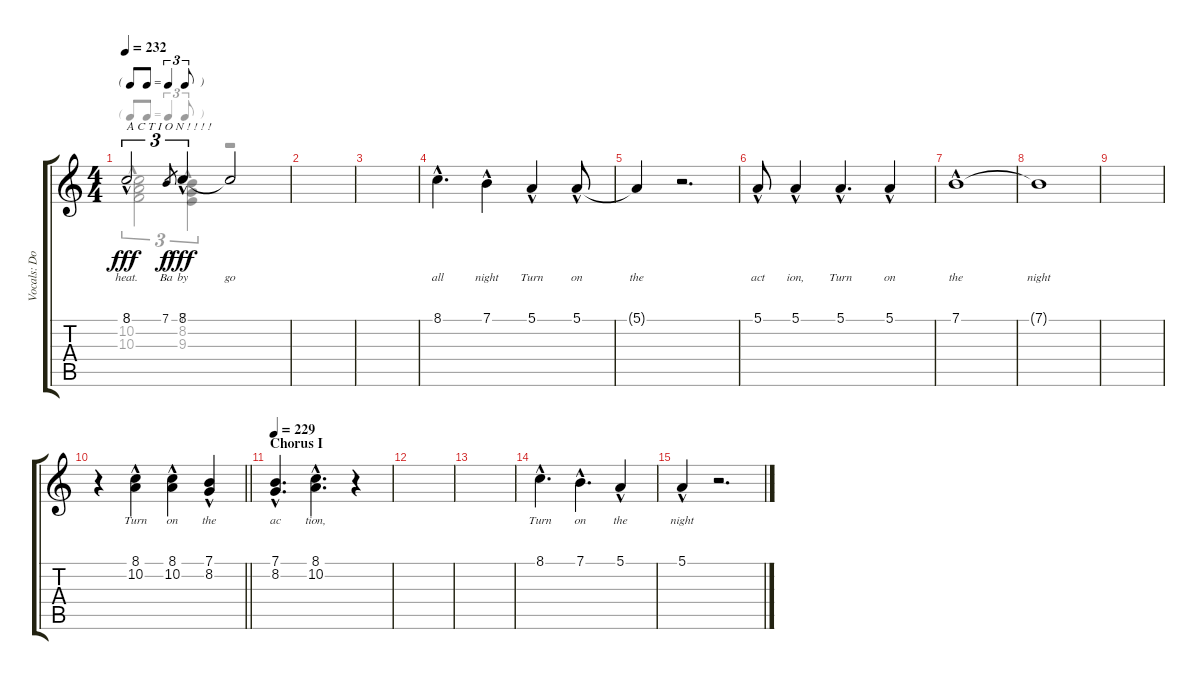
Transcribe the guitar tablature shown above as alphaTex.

\track ("Vocals: Don" "Vocals: Do") {instrument lead2sawtooth}
\staff {score tabs}
\tuning (E4 B3 G3 D3 A2 E2) {hide}
\voice
\ts (4 4)
\tf triplet8th
\tempo 232
\clef g2
\ks c
8.1{hac}.2{tu (3 2) txt "A C T I O N ! ! ! !" lyrics (0 "heat.") lyrics (1 "") lyrics (2 "") lyrics (3 "") lyrics (4 "") dy fff} 7.1.8{lyrics (0 "Ba") lyrics (1 "") lyrics (2 "") lyrics (3 "") lyrics (4 "") gr dy f} 8.1{hac}.4{tu (3 2) lyrics (0 "by") lyrics (1 "") lyrics (2 "") lyrics (3 "") lyrics (4 "") dy fff} 8.1{t}.2{lyrics (0 "go") lyrics (1 "") lyrics (2 "") lyrics (3 "") lyrics (4 "")} |
|
|
8.1{hac}.4{d lyrics (0 "all") lyrics (1 "") lyrics (2 "") lyrics (3 "") lyrics (4 "")} 7.1{hac}.4{lyrics (0 "night") lyrics (1 "") lyrics (2 "") lyrics (3 "") lyrics (4 "")} 5.1{hac}.4{lyrics (0 "Turn") lyrics (1 "") lyrics (2 "") lyrics (3 "") lyrics (4 "")} 5.1{hac}.8{lyrics (0 "on") lyrics (1 "") lyrics (2 "") lyrics (3 "") lyrics (4 "")} |
5.1{t}.4{lyrics (0 "the") lyrics (1 "") lyrics (2 "") lyrics (3 "") lyrics (4 "")} r.2{d} |
5.1{hac}.8{lyrics (0 "act") lyrics (1 "") lyrics (2 "") lyrics (3 "") lyrics (4 "")} 5.1{hac}.4{lyrics (0 "ion,") lyrics (1 "") lyrics (2 "") lyrics (3 "") lyrics (4 "")} 5.1{hac}.4{d lyrics (0 "Turn") lyrics (1 "") lyrics (2 "") lyrics (3 "") lyrics (4 "")} 5.1{hac}.4{lyrics (0 "on") lyrics (1 "") lyrics (2 "") lyrics (3 "") lyrics (4 "")} |
7.1{hac}.1{lyrics (0 "the") lyrics (1 "") lyrics (2 "") lyrics (3 "") lyrics (4 "")} |
7.1{t}.1{lyrics (0 "night") lyrics (1 "") lyrics (2 "") lyrics (3 "") lyrics (4 "")} |
|
\barLineRight lightlight
r.4 (8.1{hac} 10.2{hac}).4{lyrics (0 "Turn") lyrics (1 "") lyrics (2 "") lyrics (3 "") lyrics (4 "")} (8.1{hac} 10.2{hac}).4{lyrics (0 "on") lyrics (1 "") lyrics (2 "") lyrics (3 "") lyrics (4 "")} (7.1{hac} 8.2{hac}).4{lyrics (0 "the") lyrics (1 "") lyrics (2 "") lyrics (3 "") lyrics (4 "")} |
\section ("" "Chorus I")
\tempo 229
(7.1{hac} 8.2{hac}).4{d lyrics (0 "ac") lyrics (1 "") lyrics (2 "") lyrics (3 "") lyrics (4 "")} (8.1{hac} 10.2{hac}).4{d lyrics (0 "tion,") lyrics (1 "") lyrics (2 "") lyrics (3 "") lyrics (4 "")} r.4 |
|
|
8.1{hac}.4{d lyrics (0 "Turn") lyrics (1 "") lyrics (2 "") lyrics (3 "") lyrics (4 "")} 7.1{hac}.4{d lyrics (0 "on") lyrics (1 "") lyrics (2 "") lyrics (3 "") lyrics (4 "")} 5.1{hac}.4{lyrics (0 "the") lyrics (1 "") lyrics (2 "") lyrics (3 "") lyrics (4 "")} |
5.1{hac}.4{lyrics (0 "night") lyrics (1 "") lyrics (2 "") lyrics (3 "") lyrics (4 "")} r.2{d} |
\voice
\clef g2
\ottava regular
\simile none
\ks c
(8.1{hac} 10.2{hac} 10.3{hac}).2{tu (3 2) dy fff} (7.1{hac} 8.2{hac} 9.3{hac}).4{tu (3 2)} r.2 |
|
|
|
|
|
|
|
|
\barLineRight lightlight
|
|
|
|
|
|
